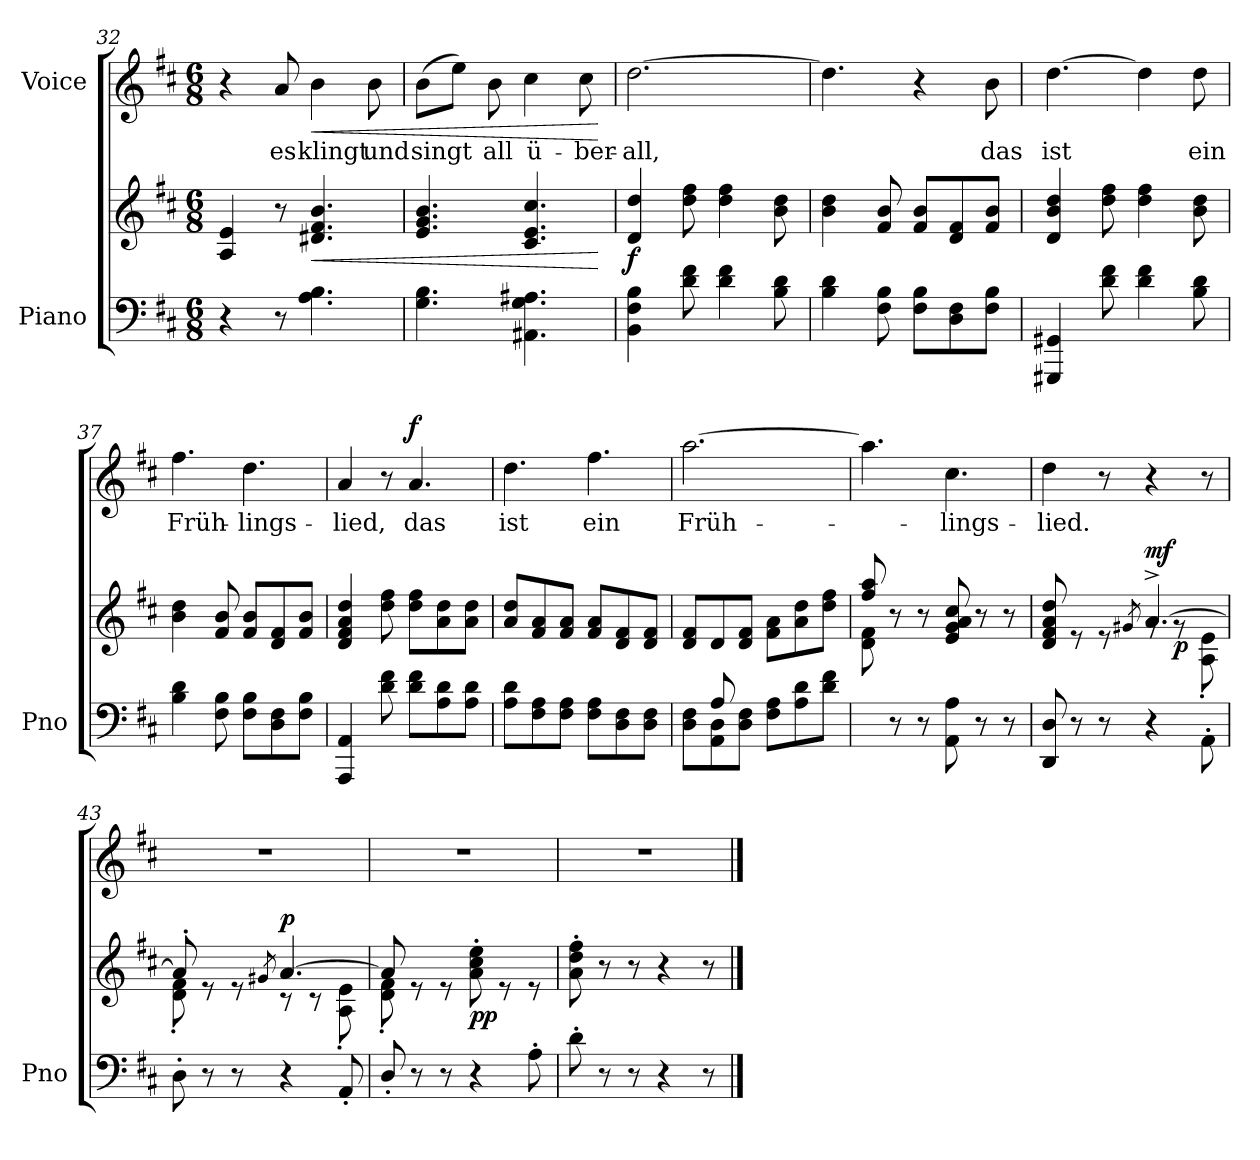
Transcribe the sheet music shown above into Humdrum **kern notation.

**kern	**kern	**dynam	**kern	**text	**dynam
*part2	*part2	*part2	*part1	*part1	*part1
*staff3	*staff2	*staff2/3	*staff1	*staff1	*staff1
*I"Piano	*	*	*I"Voice	*	*
*I'Pno	*	*	*	*	*
*clefF4	*clefG2	*	*clefG2	*	*
*k[f#c#]	*k[f#c#]	*	*k[f#c#]	*	*
*M6/8	*M6/8	*	*M6/8	*	*
=32	=32	=32	=32	=32	=32
4r	4A/ 4e/	.	4r	.	.
!	!	!	!	!LO:LY:b	!
8r	8r	.	8a/	es	.
!	!	!LO:HP:b	!	!LO:LY:b	!LO:HP:b
4.A\ 4.B\	4.d#X/ 4.f#/ 4.b/	<	4b\	klingt	<
!	!	!	!	!LO:LY:b	!
.	.	.	8b\	und	.
!!LO:LB:g=z
=33	=33	=33	=33	=33	=33
!	!	!	!	!LO:LY:b	!
4.G\ 4.B\	4.e/ 4.g/ 4.b/	.	(>8b\L	singt	.
.	.	.	8ee\J)	.	.
!	!	!	!	!LO:LY:b	!
.	.	.	8b\	all	.
!	!	!	!	!LO:LY:b	!
4.AA#X\ 4.G\ 4.A#X\	4.c#/ 4.e/ 4.cc#/	.	4cc#\	ü-	.
!	!	!	!	!LO:LY:b	!
.	.	.	8cc#\	-ber-	.
.	.	[	.	.	[
=34	=34	=34	=34	=34	=34
!	!	!LO:DY:b	!	!LO:LY:b	!
4BB\ 4F#\ 4B\	4d/ 4dd/	f	[2.dd\	-all,	.
8d\ 8f#\	8dd\ 8ff#\	.	.	.	.
4d\ 4f#\	4dd\ 4ff#\	.	.	.	.
8B\ 8d\	8b\ 8dd\	.	.	.	.
=35	=35	=35	=35	=35	=35
4B\ 4d\	4b\ 4dd\	.	4.dd\]	.	.
8F#\ 8B\	8f#/ 8b/	.	.	.	.
8F#\ 8B\L	8f#/ 8b/L	.	4r	.	.
8D\ 8F#\	8d/ 8f#/	.	.	.	.
!	!	!	!	!LO:LY:b	!
8F#\ 8B\J	8f#/ 8b/J	.	8b\	das	.
=36	=36	=36	=36	=36	=36
!	!	!	!	!LO:LY:b	!
4GGG#X/ 4GG#X/	4d/ 4b/ 4dd/	.	[4.dd\	ist	.
8d\ 8f#\	8dd\ 8ff#\	.	.	.	.
4d\ 4f#\	4dd\ 4ff#\	.	4dd\]	.	.
!	!	!	!	!LO:LY:b	!
8B\ 8d\	8b\ 8dd\	.	8dd\	ein	.
=37	=37	=37	=37	=37	=37
!	!	!	!	!LO:LY:b	!
4B\ 4d\	4b\ 4dd\	.	4.ff#\	Früh-	.
8F#\ 8B\	8f#/ 8b/	.	.	.	.
!	!	!	!	!LO:LY:b	!
8F#\ 8B\L	8f#/ 8b/L	.	4.dd\	-lings-	.
8D\ 8F#\	8d/ 8f#/	.	.	.	.
8F#\ 8B\J	8f#/ 8b/J	.	.	.	.
=38	=38	=38	=38	=38	=38
!	!	!	!	!LO:LY:b	!
4AAA/ 4AA/	4d/ 4f#/ 4a/ 4dd/	.	4a/	-lied,	.
8d\ 8f#\	8dd\ 8ff#\	.	8r	.	.
!	!	!	!	!LO:LY:b	!LO:DY:a
8d\ 8f#\L	8dd\ 8ff#\L	.	4.a/	das	f
8A\ 8d\	8a\ 8dd\	.	.	.	.
8A\ 8d\J	8a\ 8dd\J	.	.	.	.
!!LO:LB:g=z
=39	=39	=39	=39	=39	=39
!	!	!	!	!LO:LY:b	!
8A\ 8d\L	8a/ 8dd/L	.	4.dd\	ist	.
8F#\ 8A\	8f#/ 8a/	.	.	.	.
8F#\ 8A\J	8f#/ 8a/J	.	.	.	.
!	!	!	!	!LO:LY:b	!
8F#\ 8A\L	8f#/ 8a/L	.	4.ff#\	ein	.
8D\ 8F#\	8d/ 8f#/	.	.	.	.
8D\ 8F#\J	8d/ 8f#/J	.	.	.	.
=40	=40	=40	=40	=40	=40
*^	*	*	*	*	*
!	!	!	!	!	!LO:LY:b	!
8ryy	8D\ 8F#\L	8d/ 8f#/L	.	[2.aa\	Früh-	.
8A/	8AA\ 8D\	8d/	.	.	.	.
2ryy	8D\ 8F#\J	8d/ 8f#/J	.	.	.	.
.	8F#\ 8A\L	8f#\ 8a\L	.	.	.	.
.	8A\ 8d\	8a\ 8dd\	.	.	.	.
.	8d\ 8f#\J	8dd\ 8ff#\J	.	.	.	.
*v	*v	*	*	*	*	*
=41	=41	=41	=41	=41	=41
*	*^	*	*	*	*
8ryy	8ff#/ 8aa/	8d\ 8f#\	.	4.aa\]	.	.
8r	8r	2ryy	.	.	.	.
8r	8r	.	.	.	.	.
!	!	!	!	!	!LO:LY:b	!
8AA\ 8A\	8e/ 8g/ 8a/ 8cc#/	.	.	4.cc#\	-lings-	.
8r	8r	.	.	.	.	.
8r	8r	8ryy	.	.	.	.
=42	=42	=42	=42	=42	=42	=42
!	!	!	!	!	!LO:LY:b	!
8DD/ 8D/	8d/ 8f#/ 8a/ 8dd/	4.ryy	.	4dd\	-lied.	.
8r	8re	.	.	.	.	.
8r	8re	.	.	8r	.	.
.	8qg#X/	.	.	.	.	.
!	!	!	!LO:DY:a	!	!	!
4r	[4.a^/	8rg	mf	4r	.	.
!	!	!	!LO:DY:b	!	!	!
.	.	8rg	p	.	.	.
8AA'\	.	8A\' 8e\'	.	8r	.	.
=43	=43	=43	=43	=43	=43	=43
8D'\	8a'/]	8d\' 8f#\'	.	2.r	.	.
8r	8re	4ryy	.	.	.	.
8r	8re	.	.	.	.	.
.	8qg#X/	.	.	.	.	.
!	!	!	!LO:DY:a	!	!	!
4r	[4.a/	8r	p	.	.	.
.	.	8r	.	.	.	.
8AA'/	.	8A\' 8e\'	.	.	.	.
=44	=44	=44	=44	=44	=44	=44
*	*	*	*	*MM100	*	*
8D'/	8a/]	8d\' 8f#\'	.	2.r	.	.
8r	8re	2ryy	.	.	.	.
8r	8re	.	.	.	.	.
!	!	!	!LO:DY:b	!	!	!
4r	8a\' 8cc#\' 8ee\'	.	pp	.	.	.
.	8re	.	.	.	.	.
8A'\	8re	8ryy	.	.	.	.
*	*v	*v	*	*	*	*
=45	=45	=45	=45	=45	=45
8d'\	8a\' 8dd\' 8ff#\'	.	2.r	.	.
8r	8r	.	.	.	.
8r	8r	.	.	.	.
4r	4r	.	.	.	.
8r	8r	.	.	.	.
==	==	==	==	==	==
*-	*-	*-	*-	*-	*-
